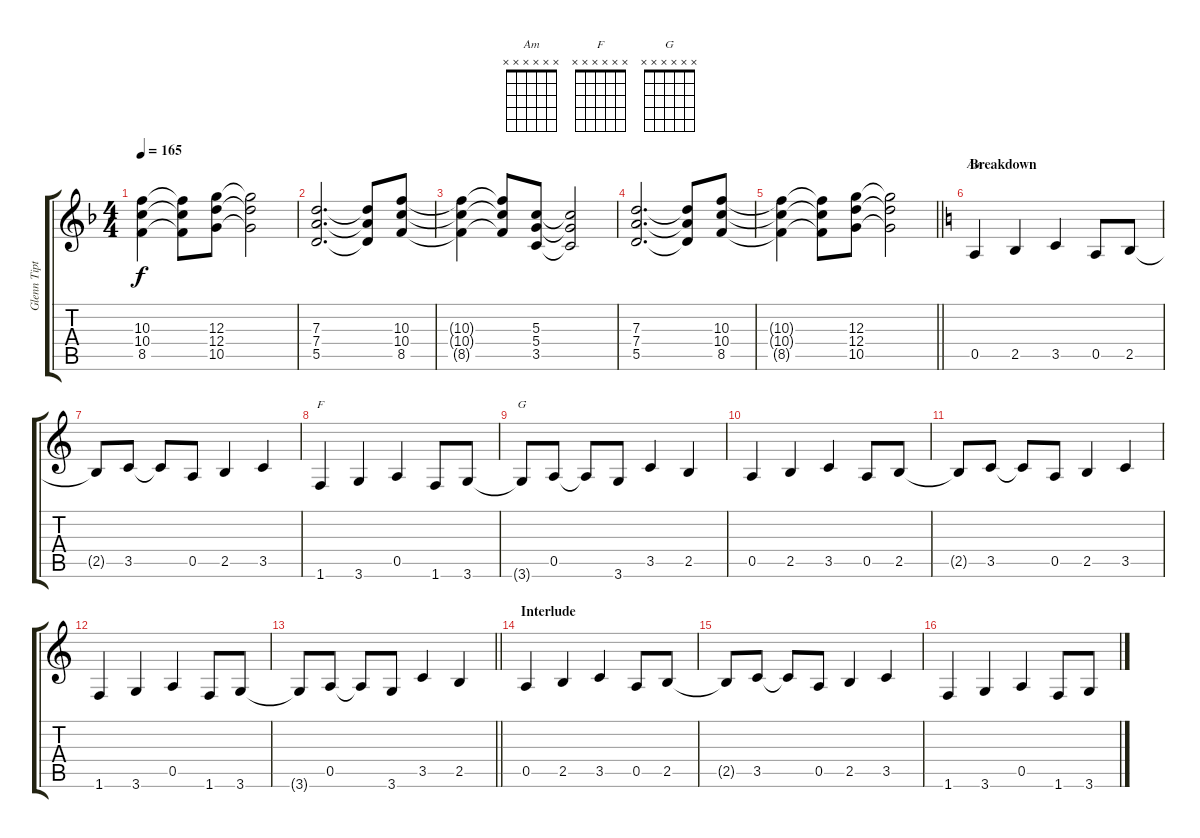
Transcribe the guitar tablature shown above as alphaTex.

\track ("Glenn Tipton" "Glenn Tipt") {instrument overdrivenguitar}
\staff {score tabs}
\tuning (E4 B3 G3 D3 A2 E2) {hide}
\chord ("Am" x x x x x x)
\chord ("F" x x x x x x)
\chord ("G" x x x x x x)
\ts (4 4)
\tempo 165
\clef g2
\ks dminor
(10.3{t} 10.4{t} 8.5{t}).4{dy f} (10.3{t} 10.4{t} 8.5{t}).8 (12.3 12.4 10.5).8 (12.3{t} 12.4{t} 10.5{t}).2 |
(7.3 7.4 5.5).2{d} (7.3{t} 7.4{t} 5.5{t}).8 (10.3 10.4 8.5).8 |
(10.3{t} 10.4{t} 8.5{t}).4 (10.3{t} 10.4{t} 8.5{t}).8 (5.3 5.4 3.5).8 (5.3{t} 5.4{t} 3.5{t}).2 |
(7.3 7.4 5.5).2{d} (7.3{t} 7.4{t} 5.5{t}).8 (10.3 10.4 8.5).8 |
\barLineRight lightlight
(10.3{t} 10.4{t} 8.5{t}).4 (10.3{t} 10.4{t} 8.5{t}).8 (12.3 12.4 10.5).8 (12.3{t} 12.4{t} 10.5{t}).2 |
\section ("" "Breakdown")
\ks aminor
0.5.4{ch "Am"} 2.5.4 3.5.4 0.5.8 2.5.8 |
2.5{t}.8 3.5.8 3.5{t}.8 0.5.8 2.5.4 3.5.4 |
1.6.4{ch "F"} 3.6.4 0.5.4 1.6.8 3.6.8 |
3.6{t}.8{ch "G"} 0.5.8 0.5{t}.8 3.6.8 3.5.4 2.5.4 |
0.5.4 2.5.4 3.5.4 0.5.8 2.5.8 |
2.5{t}.8 3.5.8 3.5{t}.8 0.5.8 2.5.4 3.5.4 |
1.6.4 3.6.4 0.5.4 1.6.8 3.6.8 |
\barLineRight lightlight
3.6{t}.8 0.5.8 0.5{t}.8 3.6.8 3.5.4 2.5.4 |
\section ("" "Interlude")
0.5.4 2.5.4 3.5.4 0.5.8 2.5.8 |
2.5{t}.8 3.5.8 3.5{t}.8 0.5.8 2.5.4 3.5.4 |
1.6.4 3.6.4 0.5.4 1.6.8 3.6.8
